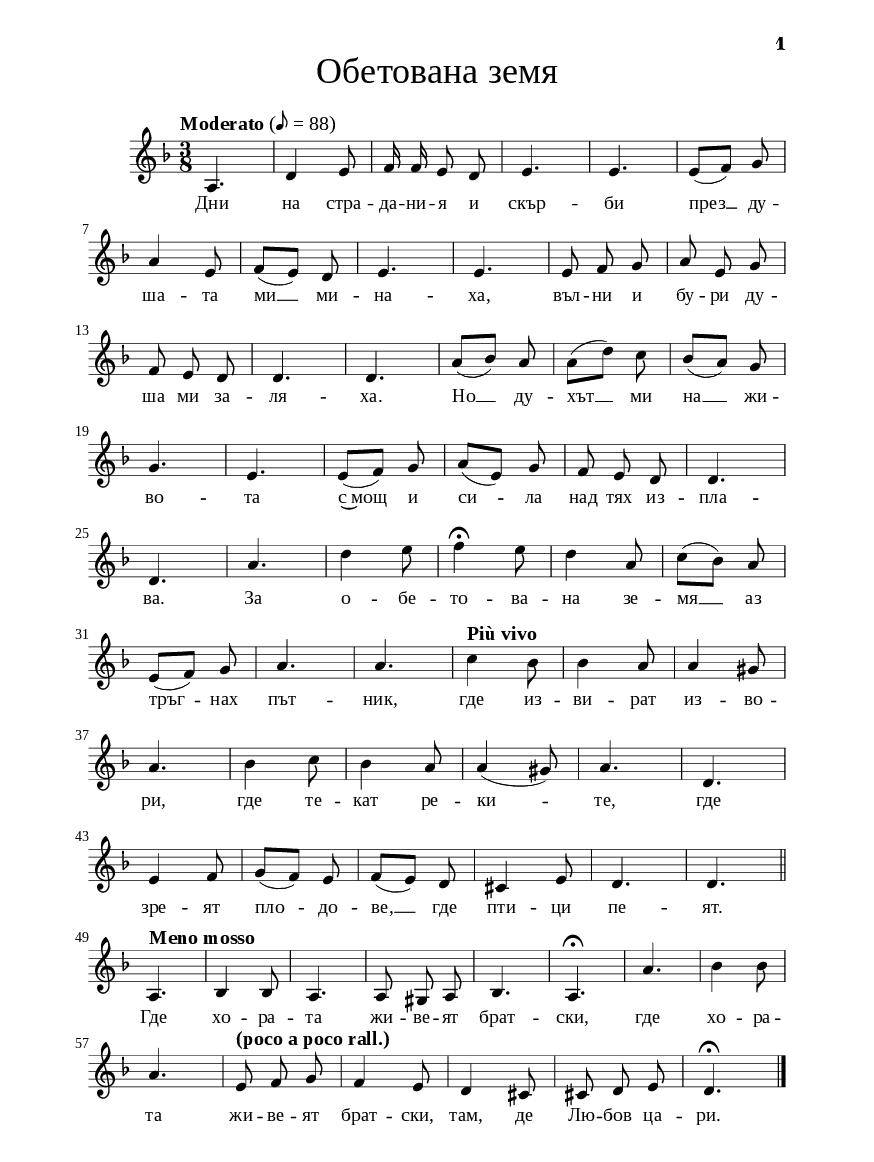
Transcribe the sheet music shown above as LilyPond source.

\version "2.24.4"

\include "include/globals.ily"

\bookpart {
  \label #'ref134
  \tocItem \markup "Обетована земя"
  \paper {
    print-all-headers = ##t
    print-page-number = ##t
    print-first-page-number = ##t


    % put page numbers on the top and change the font style.
    oddHeaderMarkup = \markup
    \fill-line {
      ""
      \unless \on-first-page-of-part \fromproperty #'header:instrument
      \if \should-print-page-number \abs-fontsize #7 { \number \fromproperty #'page:page-number-string }
    }
    %% evenHeaderMarkup would inherit the value of
    %% oddHeaderMarkup if it were not defined here
    evenHeaderMarkup = \markup
    \fill-line {
      \if \should-print-page-number \abs-fontsize #7 { \number \fromproperty #'page:page-number-string }
      \unless \on-first-page-of-part \fromproperty #'header:instrument
      ""
    }

    oddFooterMarkup = \markup ""

    evenFooterMarkup = ""
    left-margin = 1.5\cm
    right-margin = 1.5\cm
    top-margin = 1\cm
    bottom-margin = 1.2\cm
    ragged-bottom = ##t % do not spread the staves to fill the whole vertical space
    top-markup-spacing.basic-distance = 0\mm % margin between page number and system for the first page
    top-system-spacing.basic-distance = 10\mm % margin between page number and system for the other pages

    % change distance between staves
    system-system-spacing =
    #'((basic-distance . 13)
       (minimum-distance . 6)
       (padding . 1)
       (stretchability . 12))
  }
  \score {
    \include "include/score-layout.ily"


    \new Voice \relative c' {
      \clef treble
      \key d \minor
      \time 3/8
      \tempoFunc "Moderato" 8 "88"
      \autoBeamOff
      a4. | % 2
      d4  e8 | % 3
      f16  f16  e8  d8 | % 4
      e4. | % 5
      e4. | % 6
      e8 ( [  f8 ) ]  g8 \break | % 7
      a4  e8 | % 8
      f8 ( [  e8 ) ]  d8 | % 9
      e4. |
      e4. | % 11
      e8  f8  g8 | % 12
      a8  e8  g8 \break | % 13
      f8  e8  d8 | % 14
      d4. | % 15
      d4. | % 16
      a'8 ( [  bes8 ) ]  a8 | % 17
      a8 ( [  d8 ) ]  c8 | % 18
      bes8 ( [  a8 ) ]  g8 \break | % 19
      g4. |
      e4. | % 21
      e8 ( [  f8 ) ]  g8 | % 22
      a8 ( [  e8 ) ]  g8 | % 23
      f8  e8  d8 | % 24
      d4. \break | % 25
      d4. | % 26
      a'4. | % 27
      d4  e8 | % 28
      f4 ^\fermata  e8 | % 29
      d4  a8 |
      c8 ( [  bes8 ) ]  a8 \break | % 31
      e8 ( [  f8 ) ]  g8 | % 32
      a4. | % 33
      a4. | % 34
      \tempo "Più vivo" c4 bes8 | % 35
      bes4  a8 | % 36
      a4  gis8 \break | % 37
      a4. | % 38
      bes4  c8 | % 39
      bes4  a8 |
      a4 (  gis8 ) | % 41
      a4. | % 42
      d,4. \break | % 43
      e4  f8 | % 44
      g8 ( [  f8 ) ]  e8 | % 45
      f8 ( [  e8 ) ]  d8 | % 46
      cis4  e8 | % 47
      d4. | % 48
      d4. \break | \bar "||" % 49
      \tempo "Meno mosso" a4. |
      bes4  bes8 | % 51
      a4. | % 52
      a8  gis8  a8 | % 53
      bes4. | % 54
      a4. ^\fermata | % 55
      a'4. | % 56
      bes4  bes8 \break | % 57
      a4. | % 58
      \tempo "(poco a poco rall.)" e8 f8
      g8 | % 59
      f4  e8 |
      d4  cis8 | % 61
      cis8  d8  e8 | % 62
      d4. ^\fermata \bar "|."
    }

    \addlyrics {
      Дни на стра -- да -- ни -- я и
      скър -- би през __  ду -- ша -- та
      ми __  ми -- на -- ха, въл -- ни и
      бу -- ри ду -- ша ми за -- ля -- ха.
      Но __   ду -- хът __  ми на __ жи
      -- во -- та с~мощ  и си -- ла
      над тях из -- пла -- ва. За о --
      бе -- то -- ва -- на зе -- мя __  аз
      тръг -- нах път -- ник, где из
      -- ви -- рат из -- во -- ри, где те --
      кат ре -- ки -- те, где зре --
      ят пло -- до -- ве, __ где пти
      -- ци пе -- ят. Где хо -- ра -- та
      жи -- ве -- ят брат -- ски, где хо
      -- ра -- та жи -- ве -- ят брат --
      ски, там, де Лю -- бов ца -- ри.}

      \header {
        title = \titleFunc #'ref_desc_16 "Обетована земя" "Obetovana zemja"
      }

      \midi{}

    } % score


  } % bookpart
